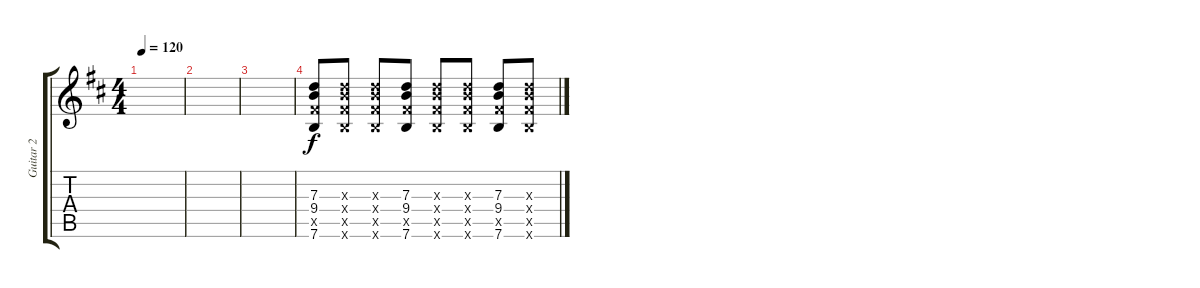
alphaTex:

\track ("Guitar 2" "Guitar 2") {instrument distortionguitar}
\staff {score tabs}
\tuning (E4 B3 G3 D3 A2 E2) {hide}
\ts (4 4)
\tempo 120
\clef g2
\ks d
|
|
|
(7.3 9.4 9.5{x} 7.6).8 (7.3{x} 9.4{x} 9.5{x} 7.6{x}).8 (7.3{x} 9.4{x} 9.5{x} 7.6{x}).8 (7.3 9.4 9.5{x} 7.6).8 (7.3{x} 9.4{x} 9.5{x} 7.6{x}).8 (7.3{x} 9.4{x} 9.5{x} 7.6{x}).8 (7.3 9.4 9.5{x} 7.6).8 (7.3{x} 9.4{x} 9.5{x} 7.6{x}).8
